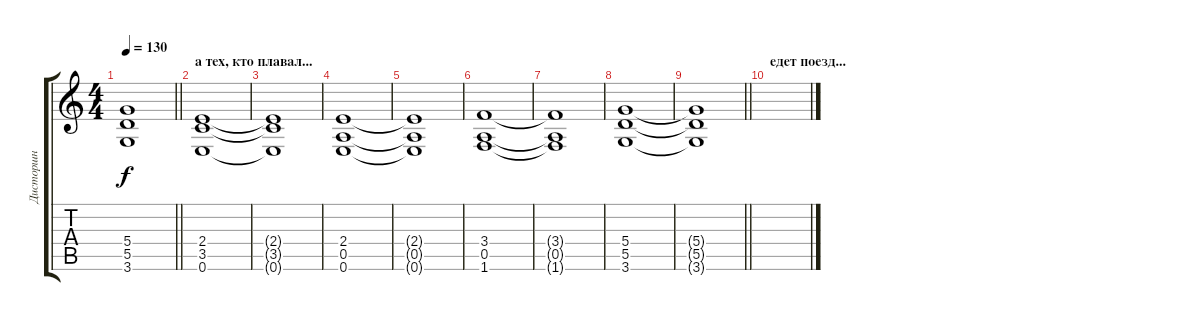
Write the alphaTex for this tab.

\track ("Дисторшн" "Дисторшн") {instrument distortionguitar}
\staff {score tabs}
\tuning (E4 B3 G3 D3 A2 E2) {hide}
\ts (4 4)
\tempo 130
\clef g2
\barLineRight lightlight
\ks c
(5.4{t} 5.5{t} 3.6{t}).1{dy f} |
\section ("" "а тех, кто плавал...")
(2.4 3.5 0.6).1 |
(2.4{t} 3.5{t} 0.6{t}).1 |
(2.4 0.5 0.6).1 |
(2.4{t} 0.5{t} 0.6{t}).1 |
(3.4 0.5 1.6).1 |
(3.4{t} 0.5{t} 1.6{t}).1 |
(5.4 5.5 3.6).1 |
\barLineRight lightlight
(5.4{t} 5.5{t} 3.6{t}).1 |
\section ("" "едет поезд...")
